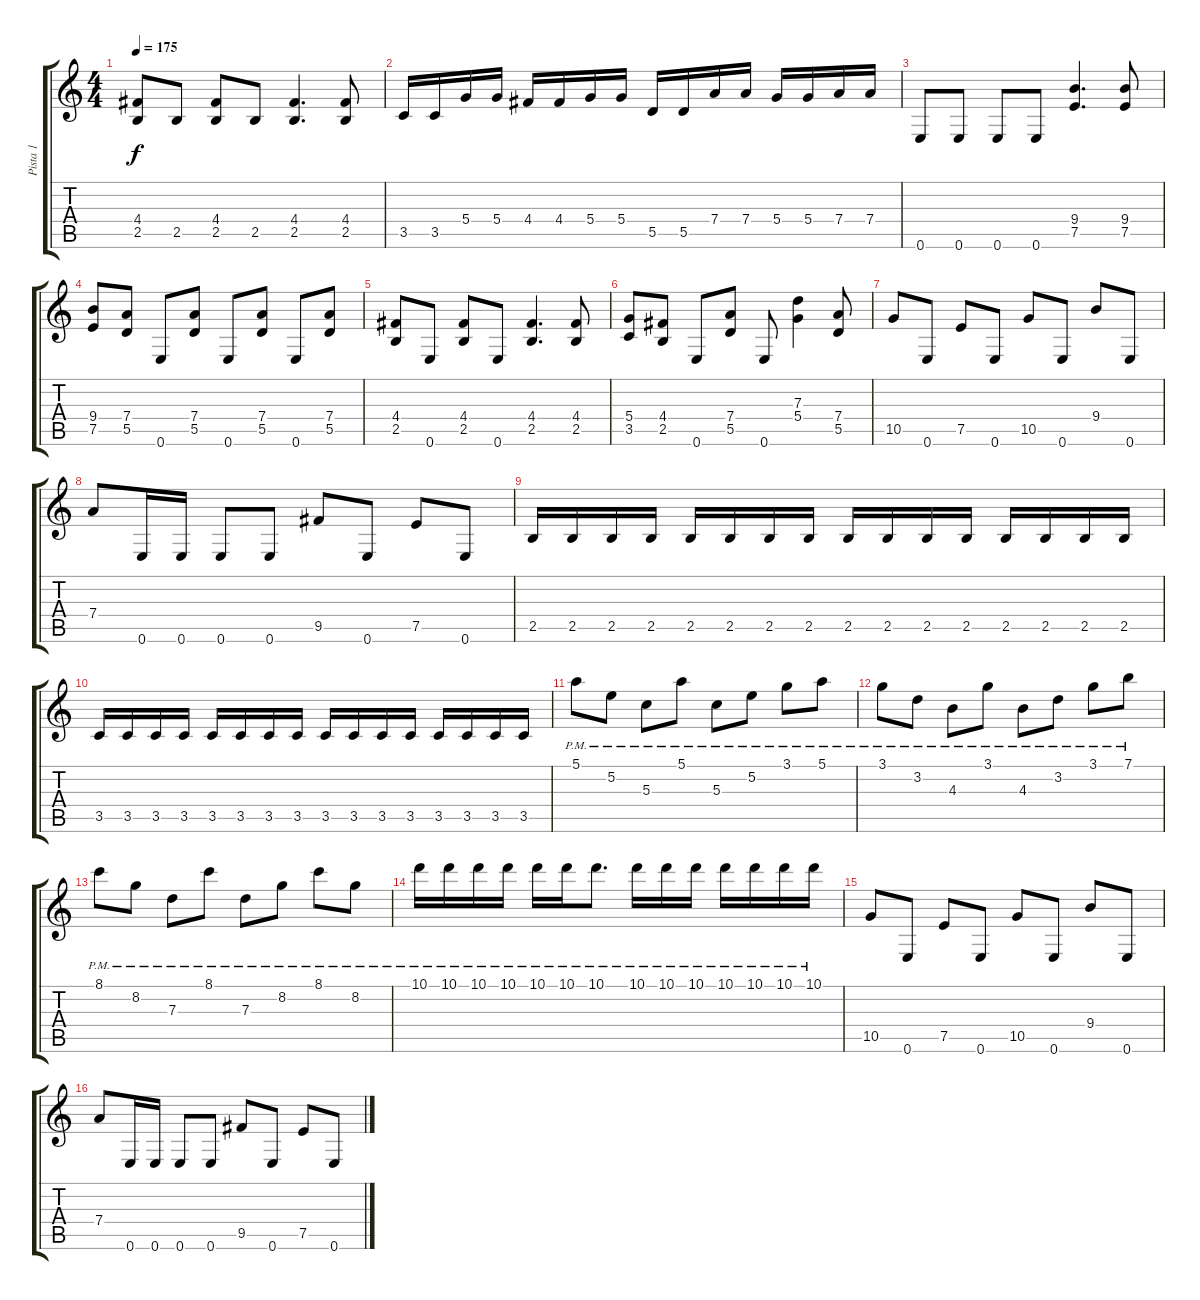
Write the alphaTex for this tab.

\track ("Pista 1" "Pista 1") {instrument distortionguitar}
\staff {score tabs}
\tuning (E4 B3 G3 D3 A2 E2) {hide}
\ts (4 4)
\tempo 175
\clef g2
\ks c
(4.4 2.5).8{dy f} 2.5.8 (4.4 2.5).8 2.5.8 (4.4 2.5).4{d} (4.4 2.5).8 |
3.5.16 3.5.16 5.4.16 5.4.16 4.4.16 4.4.16 5.4.16 5.4.16 5.5.16 5.5.16 7.4.16 7.4.16 5.4.16 5.4.16 7.4.16 7.4.16 |
0.6.8 0.6.8 0.6.8 0.6.8 (9.4 7.5).4{d} (9.4 7.5).8 |
(9.4 7.5).8 (7.4 5.5).8 0.6.8 (7.4 5.5).8 0.6.8 (7.4 5.5).8 0.6.8 (7.4 5.5).8 |
(4.4 2.5).8 0.6.8 (4.4 2.5).8 0.6.8 (4.4 2.5).4{d} (4.4 2.5).8 |
(5.4 3.5).8 (4.4 2.5).8 0.6.8 (7.4 5.5).8 0.6.8 (7.3 5.4).4 (7.4 5.5).8 |
10.5.8 0.6.8 7.5.8 0.6.8 10.5.8 0.6.8 9.4.8 0.6.8 |
7.4.8 0.6.16 0.6.16 0.6.8 0.6.8 9.5.8 0.6.8 7.5.8 0.6.8 |
2.5.16 2.5.16 2.5.16 2.5.16 2.5.16 2.5.16 2.5.16 2.5.16 2.5.16 2.5.16 2.5.16 2.5.16 2.5.16 2.5.16 2.5.16 2.5.16 |
3.5.16 3.5.16 3.5.16 3.5.16 3.5.16 3.5.16 3.5.16 3.5.16 3.5.16 3.5.16 3.5.16 3.5.16 3.5.16 3.5.16 3.5.16 3.5.16 |
5.1{pm}.8 5.2{pm}.8 5.3{pm}.8 5.1{pm}.8 5.3{pm}.8 5.2{pm}.8 3.1{pm}.8 5.1{pm}.8 |
3.1{pm}.8 3.2{pm}.8 4.3{pm}.8 3.1{pm}.8 4.3{pm}.8 3.2{pm}.8 3.1{pm}.8 7.1{pm}.8 |
8.1{pm}.8 8.2{pm}.8 7.3{pm}.8 8.1{pm}.8 7.3{pm}.8 8.2{pm}.8 8.1{pm}.8 8.2{pm}.8 |
10.1{pm}.16 10.1{pm}.16 10.1{pm}.16 10.1{pm}.16 10.1{pm}.16 10.1{pm}.16 10.1{pm}.8{d} 10.1{pm}.16 10.1{pm}.16 10.1{pm}.16 10.1{pm}.16 10.1{pm}.16 10.1{pm}.16 10.1{pm}.16 |
10.5.8 0.6.8 7.5.8 0.6.8 10.5.8 0.6.8 9.4.8 0.6.8 |
7.4.8 0.6.16 0.6.16 0.6.8 0.6.8 9.5.8 0.6.8 7.5.8 0.6.8
